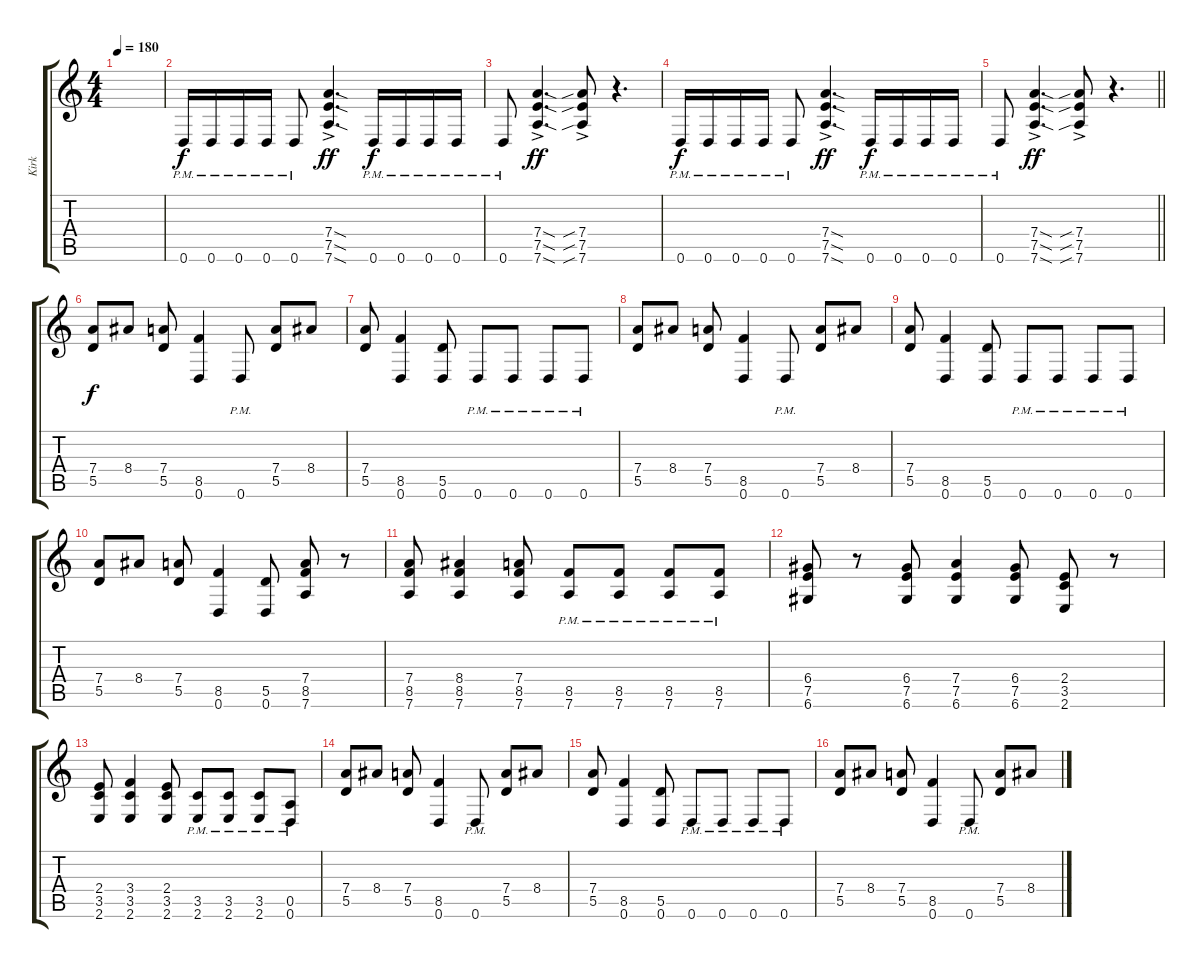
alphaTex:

\track ("Kirk" "Kirk") {instrument distortionguitar}
\staff {score tabs}
\tuning (E4 B3 G3 D3 A2 D2) {hide}
\ts (4 4)
\tempo 180
\clef g2
\ks c
|
0.6{pm}.16 0.6{pm}.16 0.6{pm}.16 0.6{pm}.16 0.6{pm}.8 (7.4{sod ac} 7.5{sod ac} 7.6{sod ac}).4{d dy ff} 0.6{pm}.16{dy f} 0.6{pm}.16 0.6{pm}.16 0.6{pm}.16 |
0.6{pm}.8 (7.4{sod ac} 7.5{sod ac} 7.6{sod ac}).4{d dy ff} (7.4{sib ac} 7.5{sib ac} 7.6{sib ac}).8 r.4{d} |
0.6{pm}.16{dy f} 0.6{pm}.16 0.6{pm}.16 0.6{pm}.16 0.6{pm}.8 (7.4{sod ac} 7.5{sod ac} 7.6{sod ac}).4{d dy ff} 0.6{pm}.16{dy f} 0.6{pm}.16 0.6{pm}.16 0.6{pm}.16 |
\barLineRight lightlight
0.6{pm}.8 (7.4{sod ac} 7.5{sod ac} 7.6{sod ac}).4{d dy ff} (7.4{sib ac} 7.5{sib ac} 7.6{sib ac}).8 r.4{d} |
\section ("" "")
(7.4 5.5).8{dy f} 8.4.8 (7.4 5.5).8 (8.5 0.6).4 0.6{pm}.8 (7.4 5.5).8 8.4.8 |
(7.4 5.5).8 (8.5 0.6).4 (5.5 0.6).8 0.6{pm}.8 0.6{pm}.8 0.6{pm}.8 0.6{pm}.8 |
(7.4 5.5).8 8.4.8 (7.4 5.5).8 (8.5 0.6).4 0.6{pm}.8 (7.4 5.5).8 8.4.8 |
(7.4 5.5).8 (8.5 0.6).4 (5.5 0.6).8 0.6{pm}.8 0.6{pm}.8 0.6{pm}.8 0.6{pm}.8 |
(7.4 5.5).8 8.4.8 (7.4 5.5).8 (8.5 0.6).4 (5.5 0.6).8 (7.4 8.5 7.6).8 r.8 |
(7.4 8.5 7.6).8 (8.4 8.5 7.6).4 (7.4 8.5 7.6).8 (8.5{pm} 7.6{pm}).8 (8.5{pm} 7.6{pm}).8 (8.5{pm} 7.6{pm}).8 (8.5{pm} 7.6{pm}).8 |
(6.4 7.5 6.6).8 r.8 (6.4 7.5 6.6).8 (7.4 7.5 6.6).4 (6.4 7.5 6.6).8 (2.4 3.5 2.6).8 r.8 |
(2.4 3.5 2.6).8 (3.4 3.5 2.6).4 (2.4 3.5 2.6).8 (3.5{pm} 2.6{pm}).8 (3.5{pm} 2.6{pm}).8 (3.5{pm} 2.6{pm}).8 (0.5{pm} 0.6{pm}).8 |
(7.4 5.5).8 8.4.8 (7.4 5.5).8 (8.5 0.6).4 0.6{pm}.8 (7.4 5.5).8 8.4.8 |
(7.4 5.5).8 (8.5 0.6).4 (5.5 0.6).8 0.6{pm}.8 0.6{pm}.8 0.6{pm}.8 0.6{pm}.8 |
(7.4 5.5).8 8.4.8 (7.4 5.5).8 (8.5 0.6).4 0.6{pm}.8 (7.4 5.5).8 8.4.8
